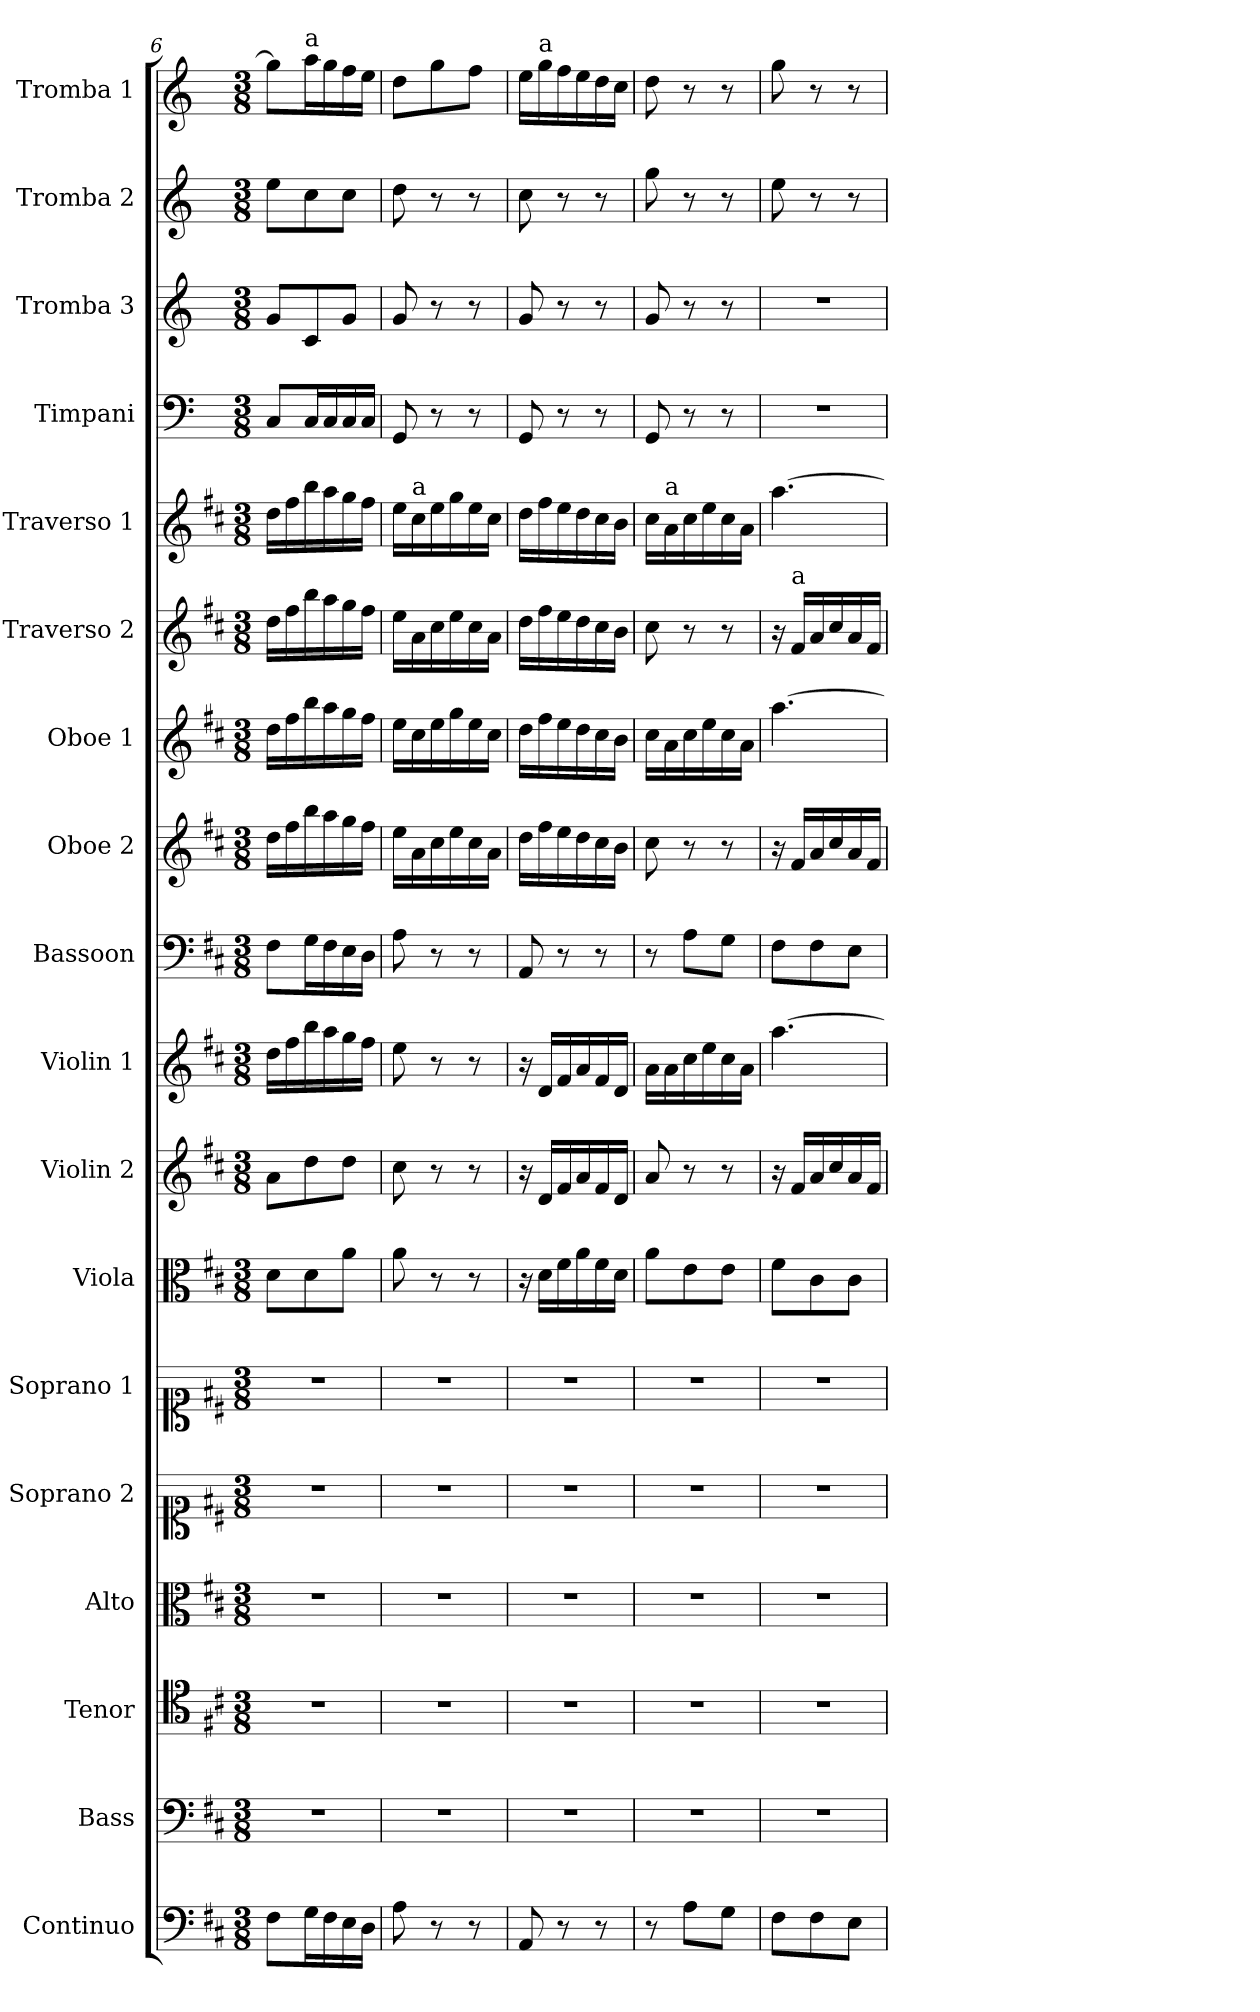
**kern	**kern	**kern	**kern	**kern	**kern	**kern	**kern	**kern	**kern	**kern	**kern	**kern	**kern	**kern	**kern	**kern	**kern
*part18	*part17	*part16	*part15	*part14	*part13	*part12	*part11	*part10	*part9	*part8	*part7	*part6	*part5	*part4	*part3	*part2	*part1
*staff18	*staff17	*staff16	*staff15	*staff14	*staff13	*staff12	*staff11	*staff10	*staff9	*staff8	*staff7	*staff6	*staff5	*staff4	*staff3	*staff2	*staff1
*I"Continuo	*I"Bass	*I"Tenor	*I"Alto	*I"Soprano 2	*I"Soprano 1	*I"Viola	*I"Violin 2	*I"Violin 1	*I"Bassoon	*I"Oboe 2	*I"Oboe 1	*I"Traverso 2	*I"Traverso 1	*I"Timpani	*I"Tromba 3	*I"Tromba 2	*I"Tromba 1
*I'Cont	*I'B	*I'T	*I'A	*I'S 2	*I'S 1	*I'Vla	*I'Vln 2	*I'Vln 1	*I'Bsn	*I'Ob 2	*I'Ob 1	*I'Trv 2	*I'Trv 1	*I'Timp	*I'Tr 3	*I'Tr 2	*I'Tr 1
*clefF4	*clefF4	*clefC4	*clefC3	*clefC1	*clefC1	*clefC3	*clefG2	*clefG2	*clefF4	*clefG2	*clefG2	*clefG2	*clefG2	*clefF4	*clefG2	*clefG2	*clefG2
*	*	*	*	*	*	*	*	*	*	*	*	*	*	*ITrd-1c-2	*ITrd-1c-2	*ITrd-1c-2	*ITrd-1c-2
*k[f#c#]	*k[f#c#]	*k[f#c#]	*k[f#c#]	*k[f#c#]	*k[f#c#]	*k[f#c#]	*k[f#c#]	*k[f#c#]	*k[f#c#]	*k[f#c#]	*k[f#c#]	*k[f#c#]	*k[f#c#]	*k[f#c#]	*k[f#c#]	*k[f#c#]	*k[f#c#]
*M3/8	*M3/8	*M3/8	*M3/8	*M3/8	*M3/8	*M3/8	*M3/8	*M3/8	*M3/8	*M3/8	*M3/8	*M3/8	*M3/8	*M3/8	*M3/8	*M3/8	*M3/8
=6	=6	=6	=6	=6	=6	=6	=6	=6	=6	=6	=6	=6	=6	=6	=6	=6	=6
8F#\L	4.r	4.r	4.r	4.r	4.r	8d\L	8a\L	16dd\LL	8F#\L	16dd\LL	16dd\LL	16dd\LL	16dd\LL	8D/L	8a/L	8ff#\L	8aa\L]
.	.	.	.	.	.	.	.	16ff#\	.	16ff#\	16ff#\	16ff#\	16ff#\	.	.	.	.
!	!	!	!	!	!	!	!	!	!	!	!	!	!	!	!	!	!LO:TX:a:t=a
16G\L	.	.	.	.	.	8d\	8dd\	16bb\	16G\L	16bb\	16bb\	16bb\	16bb\	16D/L	8d/	8dd\	16bb\L
16F#\	.	.	.	.	.	.	.	16aa\	16F#\	16aa\	16aa\	16aa\	16aa\	16D/	.	.	16aa\
16E\	.	.	.	.	.	8a\J	8dd\J	16gg\	16E\	16gg\	16gg\	16gg\	16gg\	16D/	8a/J	8dd\J	16gg\
16D\JJ	.	.	.	.	.	.	.	16ff#\JJ	16D\JJ	16ff#\JJ	16ff#\JJ	16ff#\JJ	16ff#\JJ	16D/JJ	.	.	16ff#\JJ
=7	=7	=7	=7	=7	=7	=7	=7	=7	=7	=7	=7	=7	=7	=7	=7	=7	=7
8A\	4.r	4.r	4.r	4.r	4.r	8a\	8cc#\	8ee\	8A\	16ee\LL	16ee\LL	16ee\LL	16ee\LL	8AA/	8a/	8ee\	8ee\L
!	!	!	!	!	!	!	!	!	!	!	!	!	!LO:TX:a:t=a	!	!	!	!
.	.	.	.	.	.	.	.	.	.	16a\	16cc#\	16a\	16cc#\	.	.	.	.
8r	.	.	.	.	.	8r	8r	8r	8r	16cc#\	16ee\	16cc#\	16ee\	8r	8r	8r	8aa\
.	.	.	.	.	.	.	.	.	.	16ee\	16gg\	16ee\	16gg\	.	.	.	.
8r	.	.	.	.	.	8r	8r	8r	8r	16cc#\	16ee\	16cc#\	16ee\	8r	8r	8r	8gg\J
.	.	.	.	.	.	.	.	.	.	16a\JJ	16cc#\JJ	16a\JJ	16cc#\JJ	.	.	.	.
!!LO:PB:g=z
=8	=8	=8	=8	=8	=8	=8	=8	=8	=8	=8	=8	=8	=8	=8	=8	=8	=8
8AA/	4.r	4.r	4.r	4.r	4.r	16r	16r	16r	8AA/	16dd\LL	16dd\LL	16dd\LL	16dd\LL	8AA/	8a/	8dd\	16ff#\LL
!	!	!	!	!	!	!	!	!	!	!	!	!	!	!	!	!	!LO:TX:a:t=a
.	.	.	.	.	.	16d\LL	16d/LL	16d/LL	.	16ff#\	16ff#\	16ff#\	16ff#\	.	.	.	16aa\
8r	.	.	.	.	.	16f#\	16f#/	16f#/	8r	16ee\	16ee\	16ee\	16ee\	8r	8r	8r	16gg\
.	.	.	.	.	.	16a\	16a/	16a/	.	16dd\	16dd\	16dd\	16dd\	.	.	.	16ff#\
8r	.	.	.	.	.	16f#\	16f#/	16f#/	8r	16cc#\	16cc#\	16cc#\	16cc#\	8r	8r	8r	16ee\
.	.	.	.	.	.	16d\JJ	16d/JJ	16d/JJ	.	16b\JJ	16b\JJ	16b\JJ	16b\JJ	.	.	.	16dd\JJ
=9	=9	=9	=9	=9	=9	=9	=9	=9	=9	=9	=9	=9	=9	=9	=9	=9	=9
8r	4.r	4.r	4.r	4.r	4.r	8a\L	8a/	16a\LL	8r	8cc#\	16cc#\LL	8cc#\	16cc#\LL	8AA/	8a/	8aa\	8ee\
!	!	!	!	!	!	!	!	!	!	!	!	!	!LO:TX:a:t=a	!	!	!	!
.	.	.	.	.	.	.	.	16a\	.	.	16a\	.	16a\	.	.	.	.
8A\L	.	.	.	.	.	8e\	8r	16cc#\	8A\L	8r	16cc#\	8r	16cc#\	8r	8r	8r	8r
.	.	.	.	.	.	.	.	16ee\	.	.	16ee\	.	16ee\	.	.	.	.
8G\J	.	.	.	.	.	8e\J	8r	16cc#\	8G\J	8r	16cc#\	8r	16cc#\	8r	8r	8r	8r
.	.	.	.	.	.	.	.	16a\JJ	.	.	16a\JJ	.	16a\JJ	.	.	.	.
=10	=10	=10	=10	=10	=10	=10	=10	=10	=10	=10	=10	=10	=10	=10	=10	=10	=10
8F#\L	4.r	4.r	4.r	4.r	4.r	8f#\L	16r	[4.aa\	8F#\L	16r	[4.aa\	16r	[4.aa\	4.r	4.r	8ff#\	8aa\
!	!	!	!	!	!	!	!	!	!	!	!	!LO:TX:a:t=a	!	!	!	!	!
.	.	.	.	.	.	.	16f#/LL	.	.	16f#/LL	.	16f#/LL	.	.	.	.	.
8F#\	.	.	.	.	.	8c#\	16a/	.	8F#\	16a/	.	16a/	.	.	.	8r	8r
.	.	.	.	.	.	.	16cc#/	.	.	16cc#/	.	16cc#/	.	.	.	.	.
8E\J	.	.	.	.	.	8c#\J	16a/	.	8E\J	16a/	.	16a/	.	.	.	8r	8r
.	.	.	.	.	.	.	16f#/JJ	.	.	16f#/JJ	.	16f#/JJ	.	.	.	.	.
=	=	=	=	=	=	=	=	=	=	=	=	=	=	=	=	=	=
*-	*-	*-	*-	*-	*-	*-	*-	*-	*-	*-	*-	*-	*-	*-	*-	*-	*-
